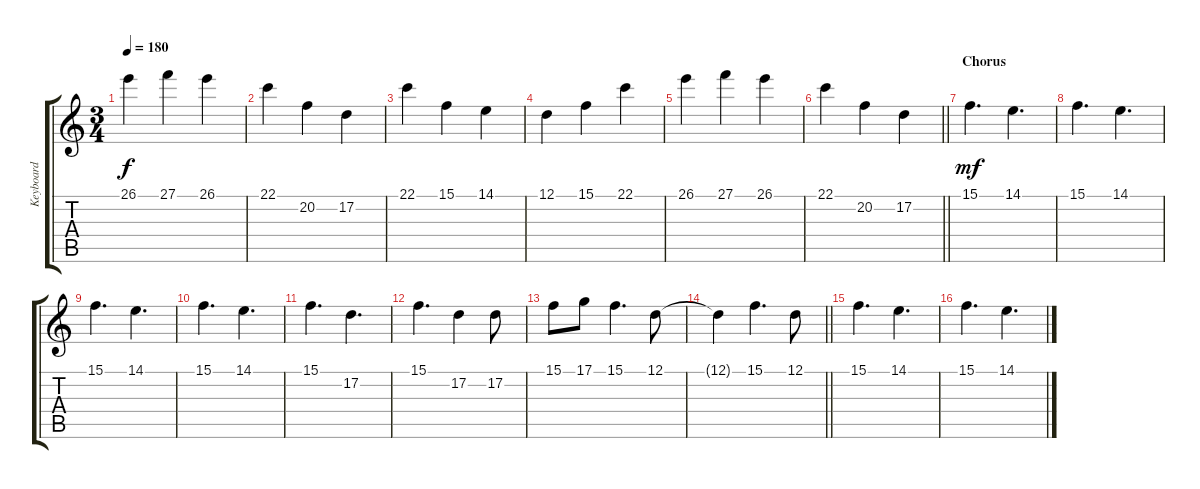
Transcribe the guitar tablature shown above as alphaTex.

\track ("Keyboard" "Keyboard") {instrument brightacousticpiano}
\staff {score tabs}
\tuning (D4 A3 F3 C3 G2 C2) {hide}
\ts (3 4)
\tempo 180
\clef g2
\ks c
26.1.4{dy f} 27.1.4 26.1.4 |
22.1.4 20.2.4 17.2.4 |
22.1.4 15.1.4 14.1.4 |
12.1.4 15.1.4 22.1.4 |
26.1.4 27.1.4 26.1.4 |
\barLineRight lightlight
22.1.4 20.2.4 17.2.4 |
\section ("" "Chorus")
15.1.4{d dy mf} 14.1.4{d} |
15.1.4{d} 14.1.4{d} |
15.1.4{d} 14.1.4{d} |
15.1.4{d} 14.1.4{d} |
15.1.4{d} 17.2.4{d} |
15.1.4{d} 17.2.4 17.2.8 |
15.1.8 17.1.8 15.1.4{d} 12.1.8 |
\barLineRight lightlight
12.1{t}.4 15.1.4{d} 12.1.8 |
15.1.4{d} 14.1.4{d} |
15.1.4{d} 14.1.4{d}
